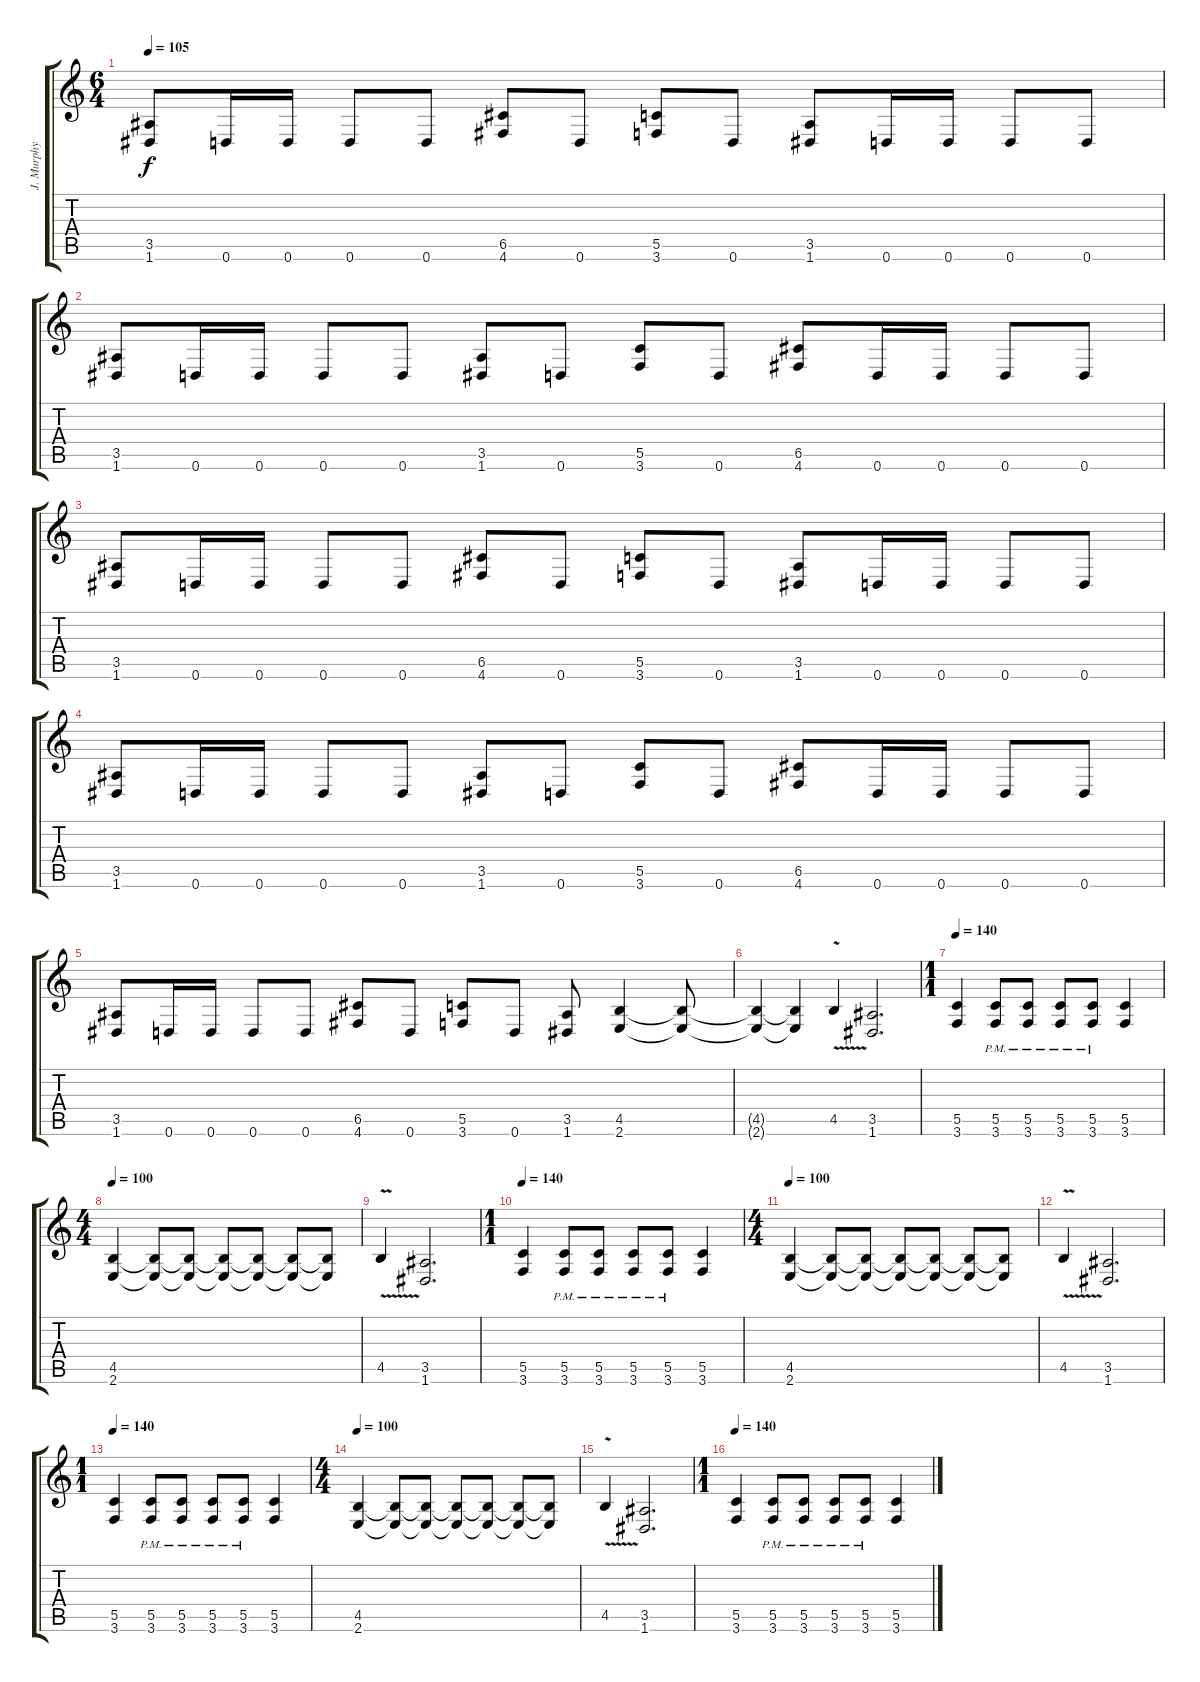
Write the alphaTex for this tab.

\track ("J. Murphy" "J. Murphy") {instrument distortionguitar}
\staff {score tabs}
\tuning (D4 A3 F3 C3 G2 D2) {hide}
\ts (6 4)
\tempo 105
\clef g2
\ks c
(3.5 1.6).8{dy f} 0.6.16 0.6.16 0.6.8 0.6.8 (6.5 4.6).8 0.6.8 (5.5 3.6).8 0.6.8 (3.5 1.6).8 0.6.16 0.6.16 0.6.8 0.6.8 |
(3.5 1.6).8 0.6.16 0.6.16 0.6.8 0.6.8 (3.5 1.6).8 0.6.8 (5.5 3.6).8 0.6.8 (6.5 4.6).8 0.6.16 0.6.16 0.6.8 0.6.8 |
(3.5 1.6).8 0.6.16 0.6.16 0.6.8 0.6.8 (6.5 4.6).8 0.6.8 (5.5 3.6).8 0.6.8 (3.5 1.6).8 0.6.16 0.6.16 0.6.8 0.6.8 |
(3.5 1.6).8 0.6.16 0.6.16 0.6.8 0.6.8 (3.5 1.6).8 0.6.8 (5.5 3.6).8 0.6.8 (6.5 4.6).8 0.6.16 0.6.16 0.6.8 0.6.8 |
(3.5 1.6).8 0.6.16 0.6.16 0.6.8 0.6.8 (6.5 4.6).8 0.6.8 (5.5 3.6).8 0.6.8 (3.5 1.6).8 (4.5 2.6).4 (4.5{t} 2.6{t}).8 |
(4.5{t} 2.6{t}).4 (4.5{t} 2.6{t}).4 4.5{v}.4 (3.5 1.6).2{d} |
\ts (1 1)
\tempo 140
(5.5 3.6).4 (5.5{pm} 3.6{pm}).8 (5.5{pm} 3.6{pm}).8 (5.5{pm} 3.6{pm}).8 (5.5{pm} 3.6{pm}).8 (5.5 3.6).4 |
\ts (4 4)
\tempo 80
\tempo 100
(4.5 2.6).4 (4.5{t} 2.6{t}).8 (4.5{t} 2.6{t}).8 (4.5{t} 2.6{t}).8 (4.5{t} 2.6{t}).8 (4.5{t} 2.6{t}).8 (4.5{t} 2.6{t}).8 |
4.5{v}.4 (3.5 1.6).2{d} |
\ts (1 1)
\tempo 140
(5.5 3.6).4 (5.5{pm} 3.6{pm}).8 (5.5{pm} 3.6{pm}).8 (5.5{pm} 3.6{pm}).8 (5.5{pm} 3.6{pm}).8 (5.5 3.6).4 |
\ts (4 4)
\tempo 80
\tempo 100
(4.5 2.6).4 (4.5{t} 2.6{t}).8 (4.5{t} 2.6{t}).8 (4.5{t} 2.6{t}).8 (4.5{t} 2.6{t}).8 (4.5{t} 2.6{t}).8 (4.5{t} 2.6{t}).8 |
4.5{v}.4 (3.5 1.6).2{d} |
\ts (1 1)
\tempo 140
(5.5 3.6).4 (5.5{pm} 3.6{pm}).8 (5.5{pm} 3.6{pm}).8 (5.5{pm} 3.6{pm}).8 (5.5{pm} 3.6{pm}).8 (5.5 3.6).4 |
\ts (4 4)
\tempo 80
\tempo 100
(4.5 2.6).4 (4.5{t} 2.6{t}).8 (4.5{t} 2.6{t}).8 (4.5{t} 2.6{t}).8 (4.5{t} 2.6{t}).8 (4.5{t} 2.6{t}).8 (4.5{t} 2.6{t}).8 |
4.5{v}.4 (3.5 1.6).2{d} |
\ts (1 1)
\tempo 140
(5.5 3.6).4 (5.5{pm} 3.6{pm}).8 (5.5{pm} 3.6{pm}).8 (5.5{pm} 3.6{pm}).8 (5.5{pm} 3.6{pm}).8 (5.5 3.6).4
